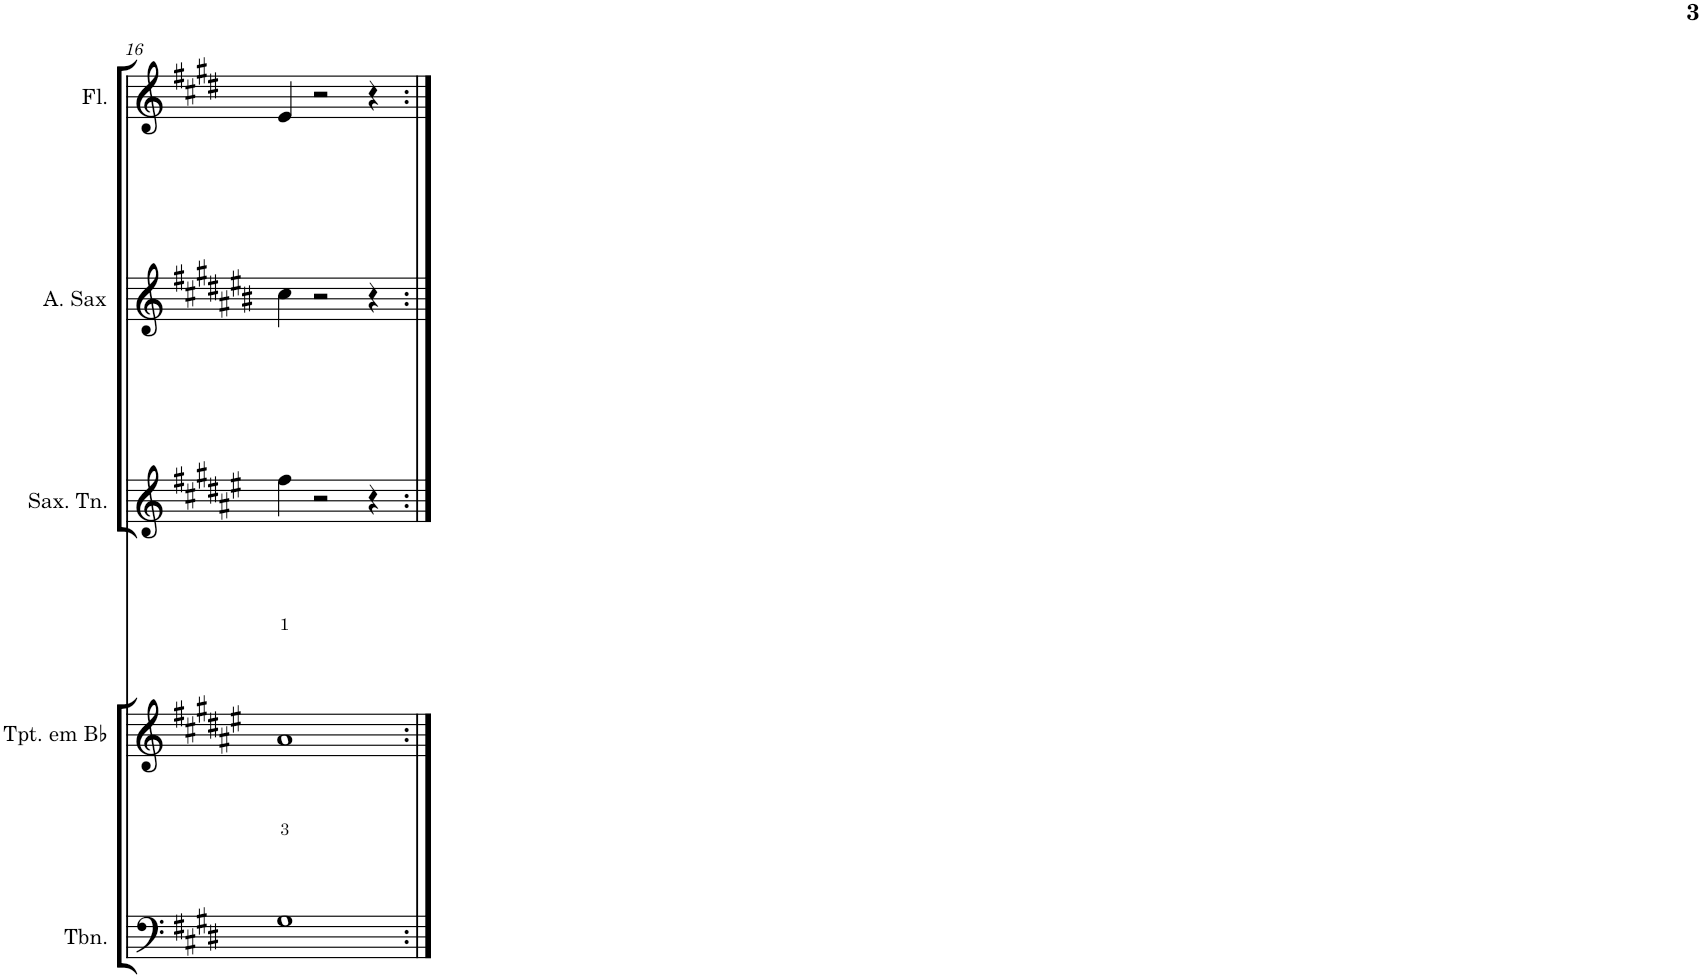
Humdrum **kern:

**kern	**kern	**kern	**kern	**kern
*part5	*part4	*part3	*part2	*part1
*staff5	*staff4	*staff3	*staff2	*staff1
*I"Trombone	*I"Trompete em Bb	*I"Saxofone Tenor	*I"Saxofone Alto	*I"Flauta Transversal
*I'Tbn.	*I'Tpt. em Bb	*I'Sax. Tn.	*	*I'Fl.
!!LO:PB:g=z
*clefF4	*clefG2	*clefG2	*clefG2	*clefG2
*	*Trd1c2	*Trd8c14	*Trd5c9	*
*k[f#c#g#d#]	*k[f#c#g#d#a#e#]	*k[f#c#g#d#a#e#]	*k[f#c#g#d#a#e#b#]	*k[f#c#g#d#]
*M4/4	*M4/4	*M4/4	*M4/4	*M4/4
=16	=16	=16	=16	=16
1G#	1a#	4ff#\	4cc#\	4e/
.	.	2r	2r	2r
.	.	4r	4r	4r
=:|!	=:|!	=:|!	=:|!	=:|!
*-	*-	*-	*-	*-
